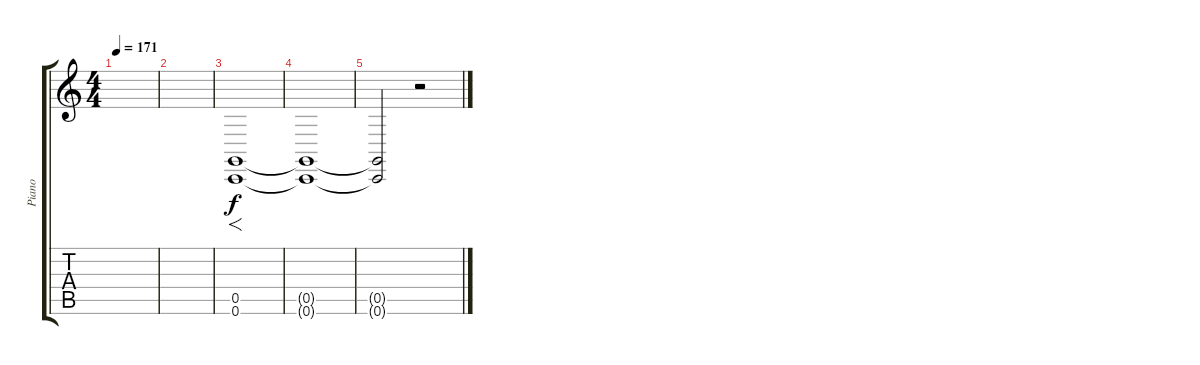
\track ("Piano" "Piano") {instrument acousticgrandpiano}
\staff {score tabs}
\tuning (D4 A3 F3 C3 G2 C2) {hide}
\ts (4 4)
\tempo 171
\clef g2
\ks c
|
|
(0.5 0.6).1{f} |
(0.5{t} 0.6{t}).1 |
(0.5{t} 0.6{t}).2 r.2
